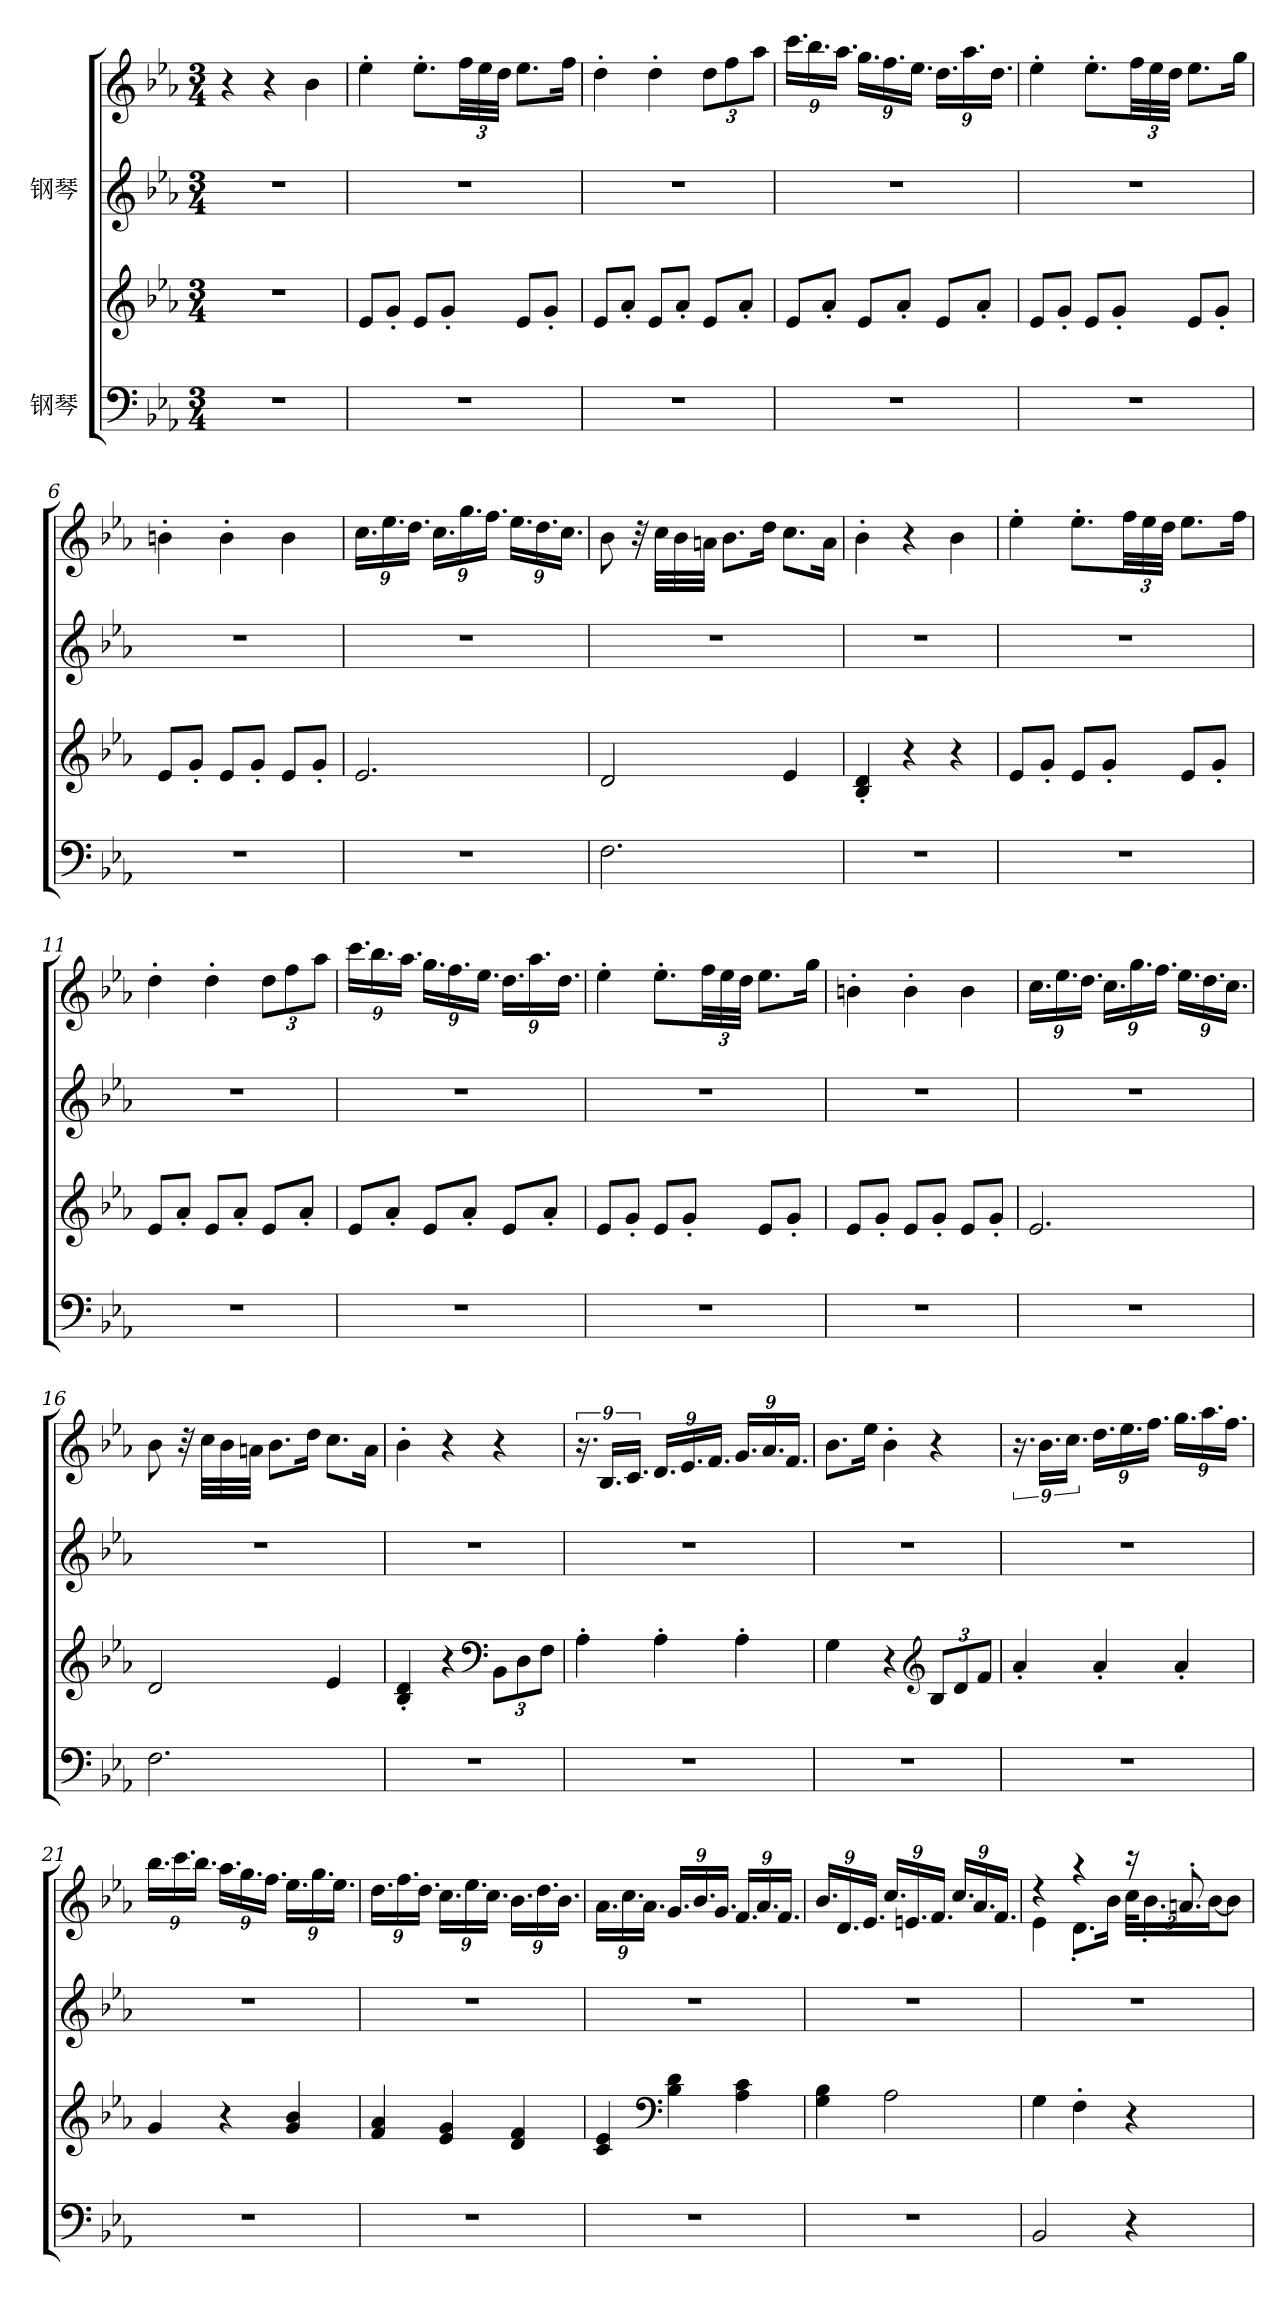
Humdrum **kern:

**kern	**kern	**kern	**kern
*part2	*part2	*part1	*part1
*staff4	*staff3	*staff2	*staff1
*I"钢琴	*	*I"钢琴	*
*clefF4	*clefG2	*clefG2	*clefG2
*k[b-e-a-]	*k[b-e-a-]	*k[b-e-a-]	*k[b-e-a-]
*M3/4	*M3/4	*M3/4	*M3/4
*MM500	*MM500	*MM500	*MM500
=1	=1	=1	=1
2.r	2.r	2.r	4r
.	.	.	4r
*	*	*	*MM135
.	.	.	4b-\
=2	=2	=2	=2
2.r	8e-/L	2.r	4ee-'\
.	8g'/J	.	.
.	8e-/L	.	8.ee-'\L
.	8g'/J	.	.
*	*	*	*Xbrackettup
.	.	.	48ff\LL
.	.	.	48ee-\
.	.	.	48dd\JJJ
.	8e-/L	.	8.ee-\L
.	8g'/J	.	.
.	.	.	16ff\Jk
=3	=3	=3	=3
2.r	8e-/L	2.r	4dd'\
.	8a-'/J	.	.
.	8e-/L	.	4dd'\
.	8a-'/J	.	.
.	8e-/L	.	12dd\L
.	.	.	12ff\
.	8a-'/J	.	.
.	.	.	12aa-\J
=4	=4	=4	=4
2.r	8e-/L	2.r	18.ccc\LL
.	.	.	18.bb-\
.	8a-'/J	.	.
.	.	.	18.aa-\JJ
.	8e-/L	.	18.gg\LL
.	.	.	18.ff\
.	8a-'/J	.	.
.	.	.	18.ee-\JJ
.	8e-/L	.	18.dd\LL
.	.	.	18.aa-\
.	8a-'/J	.	.
.	.	.	18.dd\JJ
!!LO:LB:g=z
=5	=5	=5	=5
2.r	8e-/L	2.r	4ee-'\
.	8g'/J	.	.
.	8e-/L	.	8.ee-'\L
.	8g'/J	.	.
.	.	.	48ff\LL
.	.	.	48ee-\
.	.	.	48dd\JJJ
.	8e-/L	.	8.ee-\L
.	8g'/J	.	.
.	.	.	16gg\Jk
=6	=6	=6	=6
2.r	8e-/L	2.r	4bn'\
.	8g'/J	.	.
.	8e-/L	.	4b'\
.	8g'/J	.	.
.	8e-/L	.	4b\
.	8g'/J	.	.
=7	=7	=7	=7
2.r	2.e-/	2.r	18.cc\LL
.	.	.	18.ee-\
.	.	.	18.dd\JJ
.	.	.	18.cc\LL
.	.	.	18.gg\
.	.	.	18.ff\JJ
.	.	.	18.ee-\LL
.	.	.	18.dd\
.	.	.	18.cc\JJ
=8	=8	=8	=8
2.F\	2d/	2.r	8b-\
.	.	.	32r
.	.	.	32cc\LLL
.	.	.	32b-\
.	.	.	32an\JJJ
.	.	.	8.b-\L
.	.	.	16dd\Jk
.	4e-/	.	8.cc\L
.	.	.	16a\Jk
!!LO:LB:g=z
=9	=9	=9	=9
2.r	4B-/' 4d/'	2.r	4b-'\
.	4r	.	4r
.	4r	.	4b-\
=10	=10	=10	=10
2.r	8e-/L	2.r	4ee-'\
.	8g'/J	.	.
.	8e-/L	.	8.ee-'\L
.	8g'/J	.	.
.	.	.	48ff\LL
.	.	.	48ee-\
.	.	.	48dd\JJJ
.	8e-/L	.	8.ee-\L
.	8g'/J	.	.
.	.	.	16ff\Jk
=11	=11	=11	=11
2.r	8e-/L	2.r	4dd'\
.	8a-'/J	.	.
.	8e-/L	.	4dd'\
.	8a-'/J	.	.
.	8e-/L	.	12dd\L
.	.	.	12ff\
.	8a-'/J	.	.
.	.	.	12aa-\J
=12	=12	=12	=12
2.r	8e-/L	2.r	18.ccc\LL
.	.	.	18.bb-\
.	8a-'/J	.	.
.	.	.	18.aa-\JJ
.	8e-/L	.	18.gg\LL
.	.	.	18.ff\
.	8a-'/J	.	.
.	.	.	18.ee-\JJ
.	8e-/L	.	18.dd\LL
.	.	.	18.aa-\
.	8a-'/J	.	.
.	.	.	18.dd\JJ
!!LO:PB:g=z
=13	=13	=13	=13
2.r	8e-/L	2.r	4ee-'\
.	8g'/J	.	.
.	8e-/L	.	8.ee-'\L
.	8g'/J	.	.
.	.	.	48ff\LL
.	.	.	48ee-\
.	.	.	48dd\JJJ
.	8e-/L	.	8.ee-\L
.	8g'/J	.	.
.	.	.	16gg\Jk
=14	=14	=14	=14
2.r	8e-/L	2.r	4bn'\
.	8g'/J	.	.
.	8e-/L	.	4b'\
.	8g'/J	.	.
.	8e-/L	.	4b\
.	8g'/J	.	.
=15	=15	=15	=15
2.r	2.e-/	2.r	18.cc\LL
.	.	.	18.ee-\
.	.	.	18.dd\JJ
.	.	.	18.cc\LL
.	.	.	18.gg\
.	.	.	18.ff\JJ
.	.	.	18.ee-\LL
.	.	.	18.dd\
.	.	.	18.cc\JJ
=16	=16	=16	=16
2.F\	2d/	2.r	8b-\
.	.	.	32r
.	.	.	32cc\LLL
.	.	.	32b-\
.	.	.	32an\JJJ
.	.	.	8.b-\L
.	.	.	16dd\Jk
.	4e-/	.	8.cc\L
.	.	.	16a\Jk
!!LO:LB:g=z
=17	=17	=17	=17
2.r	4B-/' 4d/'	2.r	4b-'\
.	4r	.	4r
*	*clefF4	*	*
*	*Xbrackettup	*	*
.	12BB-\L	.	4r
.	12D\	.	.
.	12F\J	.	.
=18	=18	=18	=18
*	*	*	*brackettup
2.r	4A-'\	2.r	18.r
.	.	.	18.B-/LL
.	.	.	18.c/JJ
.	4A-'\	.	18.d/LL
.	.	.	18.e-/
.	.	.	18.f/JJ
.	4A-'\	.	18.g/LL
.	.	.	18.a-/
.	.	.	18.f/JJ
=19	=19	=19	=19
2.r	4G\	2.r	8.b-\L
.	.	.	16ee-\Jk
.	4r	.	4b-'\
*	*clefG2	*	*
.	12B-/L	.	4r
.	12d/	.	.
.	12f/J	.	.
!!LO:LB:g=z
=20	=20	=20	=20
2.r	4a-'/	2.r	18.r
.	.	.	18.b-\LL
.	.	.	18.cc\JJ
.	4a-'/	.	18.dd\LL
.	.	.	18.ee-\
.	.	.	18.ff\JJ
.	4a-'/	.	18.gg\LL
.	.	.	18.aa-\
.	.	.	18.ff\JJ
=21	=21	=21	=21
*	*	*	*Xbrackettup
2.r	4g/	2.r	18.bb-\LL
.	.	.	18.ccc\
.	.	.	18.bb-\JJ
.	4r	.	18.aa-\LL
.	.	.	18.gg\
.	.	.	18.ff\JJ
.	4g/ 4b-/	.	18.ee-\LL
.	.	.	18.gg\
.	.	.	18.ee-\JJ
=22	=22	=22	=22
2.r	4f/ 4a-/	2.r	18.dd\LL
.	.	.	18.ff\
.	.	.	18.dd\JJ
.	4e-/ 4g/	.	18.cc\LL
.	.	.	18.ee-\
.	.	.	18.cc\JJ
.	4d/ 4f/	.	18.b-\LL
.	.	.	18.dd\
.	.	.	18.b-\JJ
!!LO:PB:g=z
=23	=23	=23	=23
2.r	4c/ 4e-/	2.r	18.a-\LL
.	.	.	18.cc\
.	.	.	18.a-\JJ
*	*clefF4	*	*
.	4B-\ 4d\	.	18.g/LL
.	.	.	18.b-/
.	.	.	18.g/JJ
.	4A-\ 4c\	.	18.f/LL
.	.	.	18.a-/
.	.	.	18.f/JJ
=24	=24	=24	=24
2.r	4G\ 4B-\	2.r	18.b-/LL
.	.	.	18.d/
.	.	.	18.e-/JJ
.	2A-\	.	18.cc/LL
.	.	.	18.en/
.	.	.	18.f/JJ
.	.	.	18.cc/LL
.	.	.	18.a-/
.	.	.	18.f/JJ
=25	=25	=25	=25
*	*	*	*^
2BB-/	4G\	2.r	4r	4e-\
.	4F'\	.	4r	8.d'\L
.	.	.	.	16b-\Jk
4r	4r	.	16r	48cc\KLL
.	.	.	.	24.b-'\
.	.	.	8.an'/	.
.	.	.	.	[24b-\J
.	.	.	.	8b-\J]
*	*	*	*v	*v
=	=	=	=
*-	*-	*-	*-
